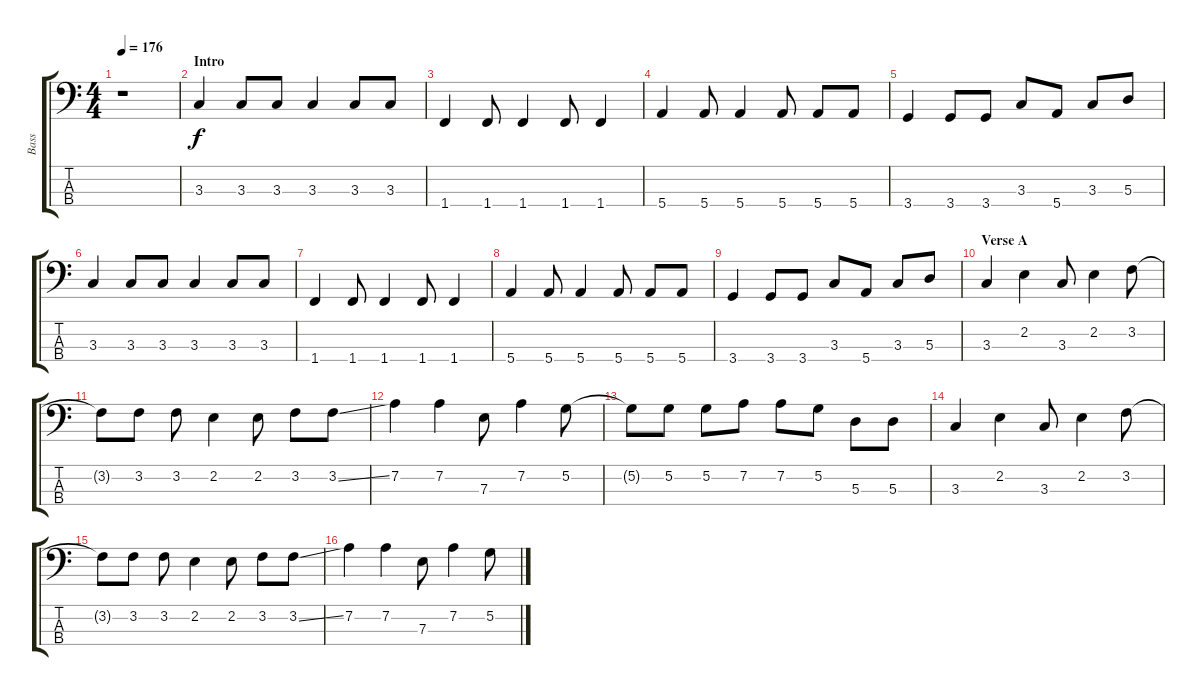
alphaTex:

\track ("Bass" "Bass") {instrument electricbasspick}
\staff {score tabs}
\tuning (G2 D2 A1 E1) {hide}
\ts (4 4)
\tempo 176
\clef f4
\ks c
r.1{dy f instrument electricbasspick} |
\section ("" "Intro")
3.3.4 3.3.8 3.3.8 3.3.4 3.3.8 3.3.8 |
1.4.4 1.4.8 1.4.4 1.4.8 1.4.4 |
5.4.4 5.4.8 5.4.4 5.4.8 5.4.8 5.4.8 |
3.4.4 3.4.8 3.4.8 3.3.8 5.4.8 3.3.8 5.3.8 |
3.3.4 3.3.8 3.3.8 3.3.4 3.3.8 3.3.8 |
1.4.4 1.4.8 1.4.4 1.4.8 1.4.4 |
5.4.4 5.4.8 5.4.4 5.4.8 5.4.8 5.4.8 |
3.4.4 3.4.8 3.4.8 3.3.8 5.4.8 3.3.8 5.3.8 |
\section ("" "Verse A")
3.3.4 2.2.4 3.3.8 2.2.4 3.2.8 |
3.2{t}.8 3.2.8 3.2.8 2.2.4 2.2.8 3.2.8 3.2{ss}.8 |
7.2.4 7.2.4 7.3.8 7.2.4 5.2.8 |
5.2{t}.8 5.2.8 5.2.8 7.2.8 7.2.8 5.2.8 5.3.8 5.3.8 |
3.3.4 2.2.4 3.3.8 2.2.4 3.2.8 |
3.2{t}.8 3.2.8 3.2.8 2.2.4 2.2.8 3.2.8 3.2{ss}.8 |
7.2.4 7.2.4 7.3.8 7.2.4 5.2.8
